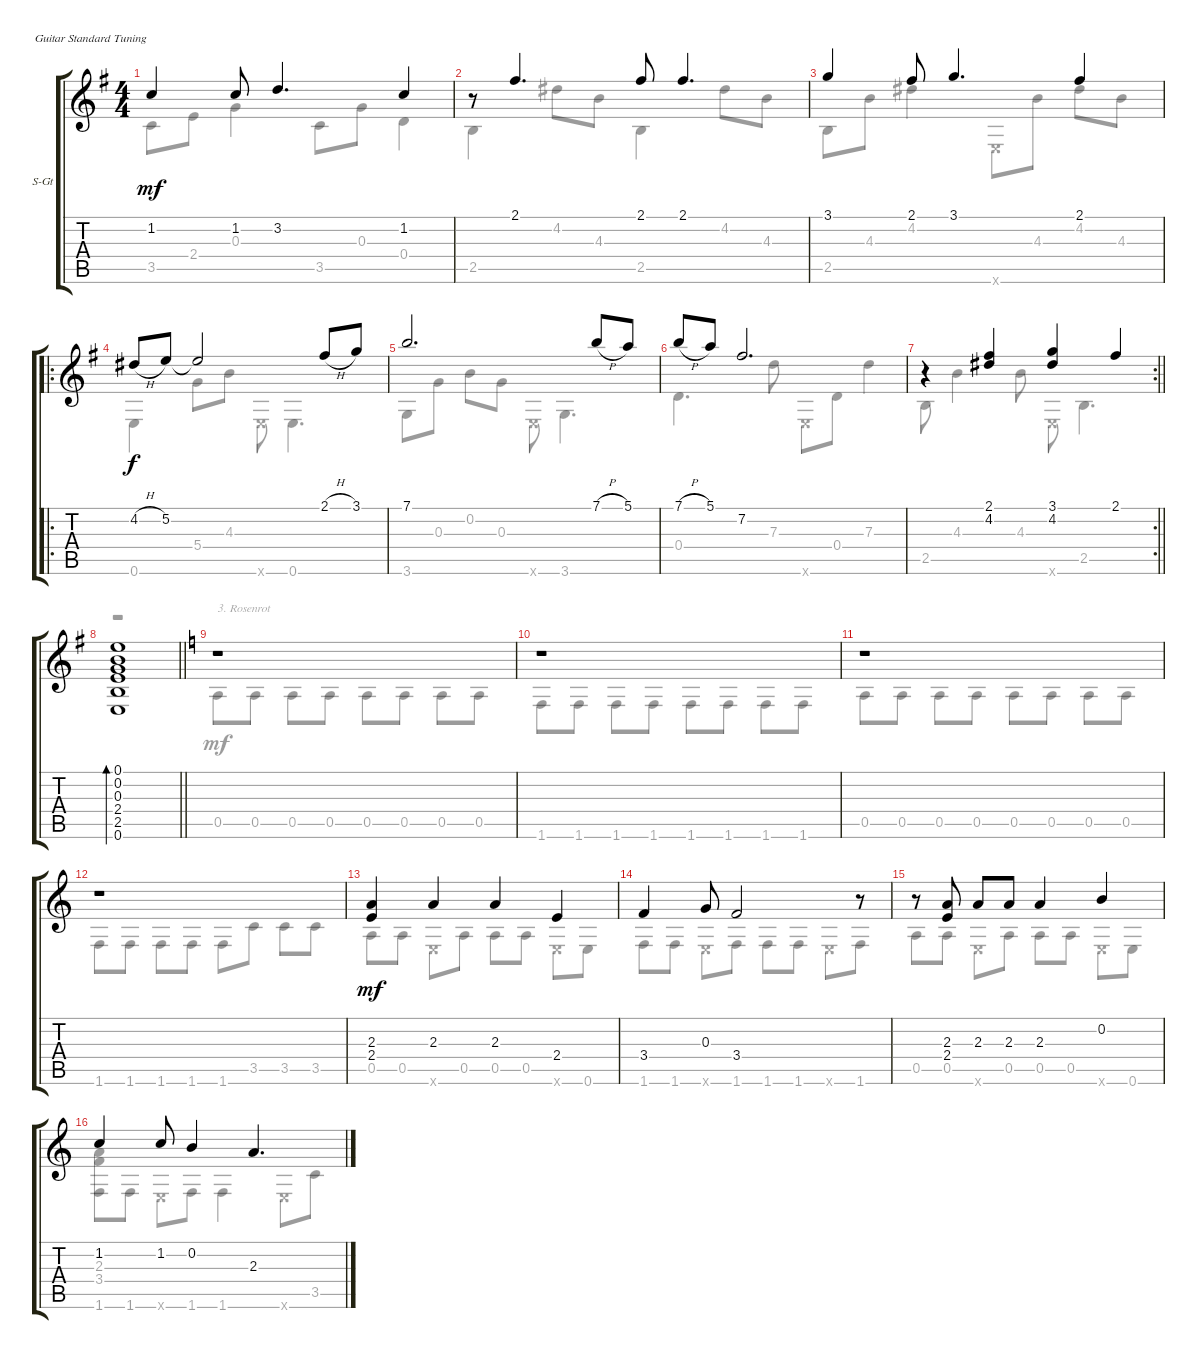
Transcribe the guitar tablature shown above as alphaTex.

\defaultSystemsLayout 4
\bracketExtendMode groupsimilarinstruments
\firstSystemTrackNameOrientation horizontal
\otherSystemsTrackNameOrientation horizontal
\track ("Steel Guitar" "S-Gt") {instrument acousticguitarsteel}
\staff {score tabs}
\tuning (E4 B3 G3 D3 A2 E2)
\voice
\ts (4 4)
\tempo (120 hide)
\clef g2
\scale
0.53
\ks g
1.2.4{dy mf} 1.2.8 3.2.4{d} 1.2.4 |
\scale
0.47027 r.8 2.1.4{d} 2.1.8 2.1.4{d} |
\scale
0.530606 3.1.4 2.1.8 3.1.4{d} 2.1.4 |
\ro
\scale
0.469417 4.2{h}.8{dy f} 5.2.8 5.2{t}.2 2.1{h}.8 3.1.8 |
\scale
0.54 7.1.2{d} 7.1{h}.8 5.1.8 |
\scale
0.460114 7.1{h}.8 5.1.8 7.2.2{d} |
\rc 2
\scale
0.654358
\barLineRight lightlight
r.4 (2.1 4.2).4 (3.1 4.2).4 2.1.4 |
\scale
0.344886
\barLineRight lightlight
(0.6 2.5 2.4 0.2 0.3 0.1).1{bd 30} |
\scale
0.554377
\ks c
r.1 |
\scale
0.445623 r.1 |
\scale
0.524286 r.1 |
\scale
0.475783 r.1 |
\scale
0.508571 (2.3 2.4).4{dy mf} 2.3.4 2.3.4 2.4.4 |
\scale
0.491453 3.4.4 0.3.8 3.4.2 r.8 |
\scale
0.521429 r.8 (2.3 2.4).8 2.3.8 2.3.8 2.3.4 0.2.4 |
\scale
0.478632 1.2.4 1.2.8 0.2.4 2.3.4{d}
\voice
\clef g2
\ottava regular
\simile none
\scale
0.53
\ks g
3.5.8{dy mf} 2.4.8 0.3.4 3.5.8 0.3.8 0.4.4 |
\scale
0.47027 2.5.4 4.2.8 4.3.8 2.5.4 4.2.8 4.3.8 |
\scale
0.530606 2.5.8 4.3.8 4.2.4 0.6{x}.8 4.3.8 4.2.8 4.3.8 |
\scale
0.469417 0.6.4{dy f} 5.4.8 4.3.8 0.6{x}.8 0.6.4{d} |
\scale
0.54 3.6.8 0.3.8 0.2.8 0.3.8 0.6{x}.8 3.6.4{d} |
\scale
0.460114 0.4.4{d} 7.3.8 0.6{x}.8 0.4.8 7.3.4 |
\scale
0.654358
\barLineRight lightlight
2.5.8 4.3.4 4.3.8 0.6{x}.8 2.5.4{d} |
\scale
0.344886
\barLineRight lightlight
r.1{bd 0} |
\scale
0.554377
\ks c
0.5.8{txt "3. Rosenrot" dy mf} 0.5.8 0.5.8 0.5.8 0.5.8 0.5.8 0.5.8 0.5.8 |
\scale
0.445623 1.6.8 1.6.8 1.6.8 1.6.8 1.6.8 1.6.8 1.6.8 1.6.8 |
\scale
0.524286 0.5.8 0.5.8 0.5.8 0.5.8 0.5.8 0.5.8 0.5.8 0.5.8 |
\scale
0.475783 1.6.8 1.6.8 1.6.8 1.6.8 1.6.8 3.5.8 3.5.8 3.5.8 |
\scale
0.508571 0.5.8 0.5.8 0.6{x}.8 0.5.8 0.5.8 0.5.8 0.6{x}.8 0.6.8 |
\scale
0.491453 1.6.8 1.6.8 0.6{x}.8 1.6.8 1.6.8 1.6.8 0.6{x}.8 1.6.8 |
\scale
0.521429 0.5.8 0.5.8 0.6{x}.8 0.5.8 0.5.8 0.5.8 0.6{x}.8 0.6.8 |
\scale
0.478632 (1.6 2.3 3.4).8 1.6.8 0.6{x}.8 1.6.8 1.6.4 0.6{x}.8 3.5.8
